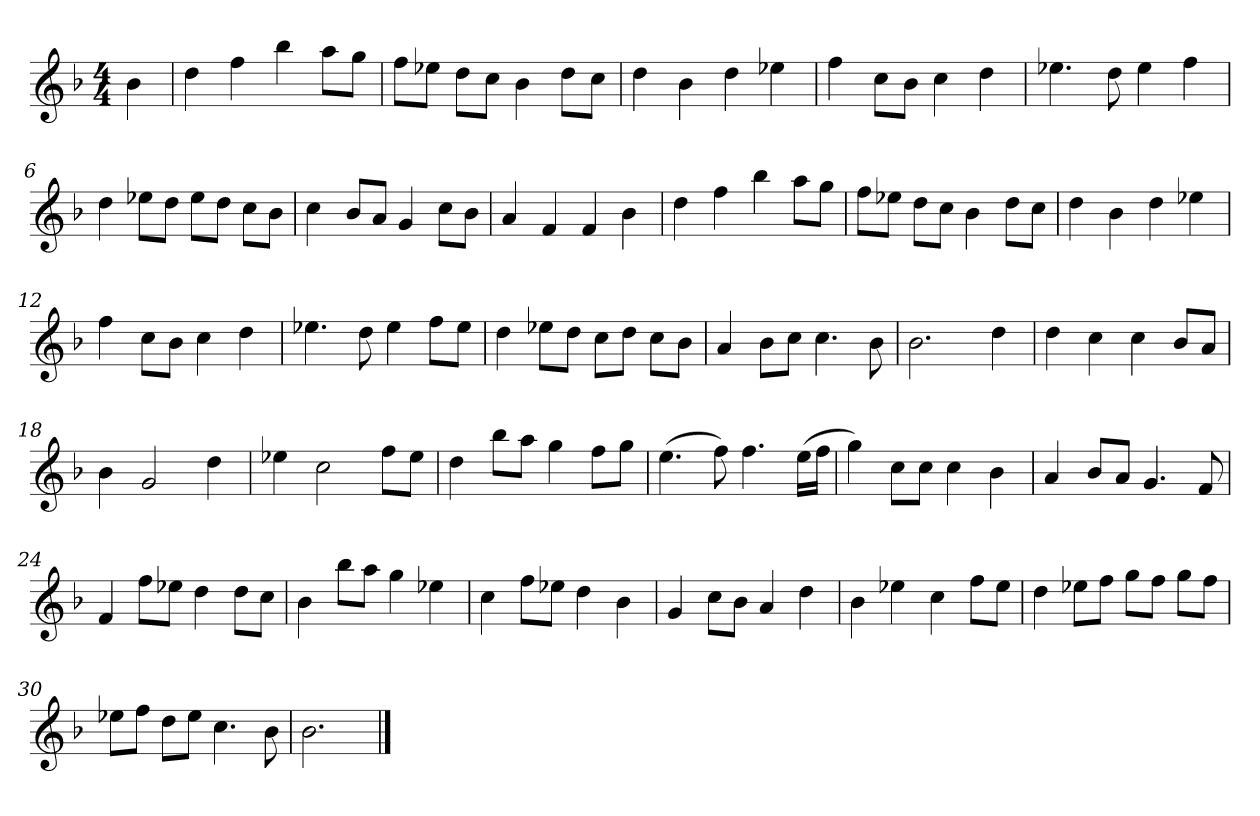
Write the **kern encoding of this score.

**kern
*part1
*staff1
*k[b-]
*M4/4
*MM120
=
4b-
=1
4dd
4ff
4bb-
8aaL
8ggJ
=2
8ffL
8ee-XJ
8ddL
8ccJ
4b-
8ddL
8ccJ
=3
4dd
4b-
4dd
4ee-X
=4
4ff
8ccL
8b-J
4cc
4dd
=5
4.ee-X
8dd
4ee-
4ff
=6
4dd
8ee-XL
8ddJ
8ee-L
8ddJ
8ccL
8b-J
=7
4cc
8b-L
8aJ
4g
8ccL
8b-J
=8
4a
4f
4f
4b-
=9
4dd
4ff
4bb-
8aaL
8ggJ
=10
8ffL
8ee-XJ
8ddL
8ccJ
4b-
8ddL
8ccJ
=11
4dd
4b-
4dd
4ee-X
=12
4ff
8ccL
8b-J
4cc
4dd
=13
4.ee-X
8dd
4ee-
8ffL
8ee-J
=14
4dd
8ee-XL
8ddJ
8ccL
8ddJ
8ccL
8b-J
=15
4a
8b-L
8ccJ
4.cc
8b-
=16
2.b-
4dd
=17
4dd
4cc
4cc
8b-L
8aJ
=18
4b-
2g
4dd
=19
4ee-X
2cc
8ffL
8ee-J
=20
4dd
8bb-L
8aaJ
4gg
8ffL
8ggJ
=21
(4.ee
8ff)
4.ff
(16eeLL
16ffJJ
=22
4gg)
8ccL
8ccJ
4cc
4b-
=23
4a
8b-L
8aJ
4.g
8f
=24
4f
8ffL
8ee-XJ
4dd
8ddL
8ccJ
=25
4b-
8bb-L
8aaJ
4gg
4ee-X
=26
4cc
8ffL
8ee-XJ
4dd
4b-
=27
4g
8ccL
8b-J
4a
4dd
=28
4b-
4ee-X
4cc
8ffL
8ee-J
=29
4dd
8ee-XL
8ffJ
8ggL
8ffJ
8ggL
8ffJ
=30
8ee-XL
8ffJ
8ddL
8ee-J
4.cc
8b-
=31
2.b-
==
*-
